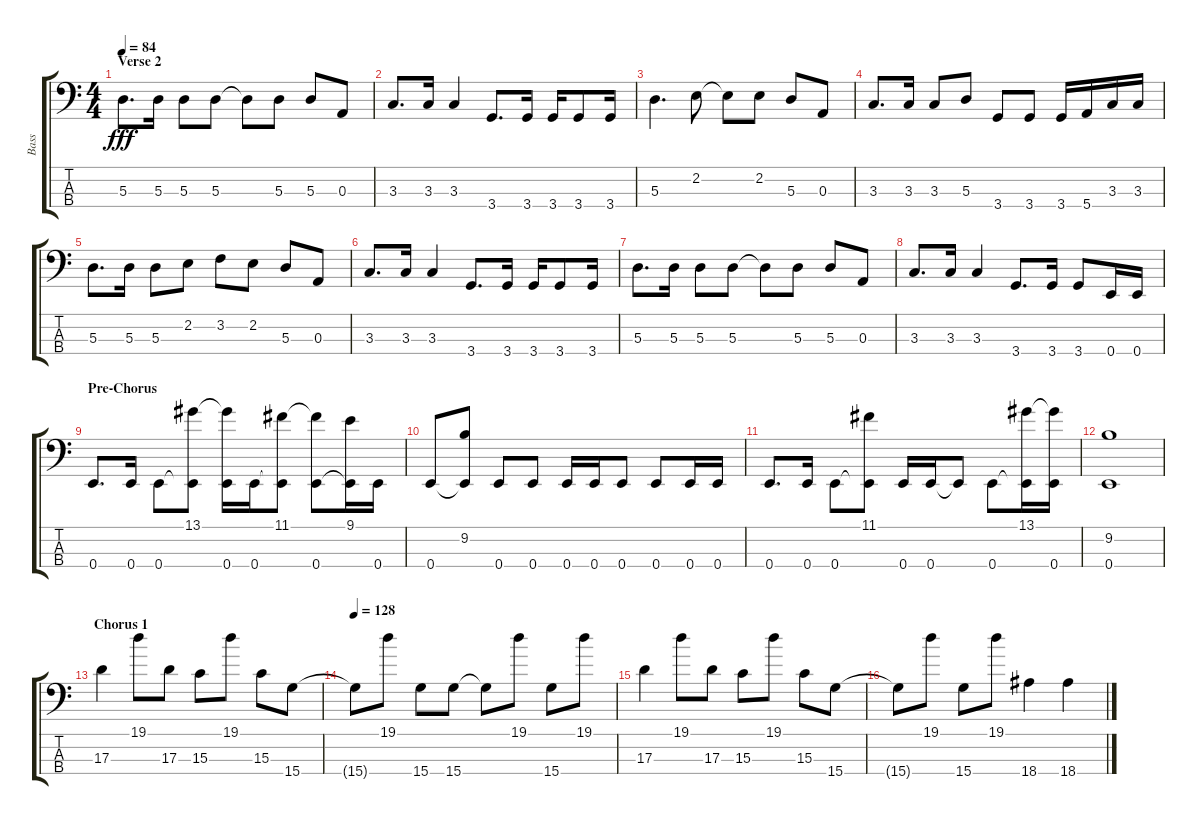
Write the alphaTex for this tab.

\track ("Bass" "Bass") {instrument electricbassfinger}
\staff {score tabs}
\tuning (G2 D2 A1 E1) {hide}
\ts (4 4)
\section ("" "Verse 2")
\tempo 84
\clef f4
\ks c
5.3.8{d dy fff} 5.3.16 5.3.8 5.3.8 5.3{t}.8 5.3.8 5.3.8 0.3.8 |
3.3.8{d} 3.3.16 3.3.4 3.4.8{d} 3.4.16 3.4.16 3.4.8 3.4.16 |
5.3.4{d} 2.2.8 2.2{t}.8 2.2.8 5.3.8 0.3.8 |
3.3.8{d} 3.3.16 3.3.8 5.3.8 3.4.8 3.4.8 3.4.16 5.4.16 3.3.16 3.3.16 |
5.3.8{d} 5.3.16 5.3.8 2.2.8 3.2.8 2.2.8 5.3.8 0.3.8 |
3.3.8{d} 3.3.16 3.3.4 3.4.8{d} 3.4.16 3.4.16 3.4.8 3.4.16 |
5.3.8{d} 5.3.16 5.3.8 5.3.8 5.3{t}.8 5.3.8 5.3.8 0.3.8 |
3.3.8{d} 3.3.16 3.3.4 3.4.8{d} 3.4.16 3.4.8 0.4.16 0.4.16 |
\section ("" "Pre-Chorus")
0.4.8{d} 0.4.16 0.4.8 (13.1 0.4{t}).8 (13.1{t} 0.4).16 0.4.16 (11.1 0.4{t}).8 (11.1{t} 0.4).8 (9.1 0.4{t}).16 0.4.16 |
0.4.8 (9.2 0.4{t}).8 0.4.8 0.4.8 0.4.16 0.4.16 0.4.8 0.4.8 0.4.16 0.4.16 |
0.4.8{d} 0.4.16 0.4.8 (11.1 0.4{t}).8 0.4.16 0.4.16 0.4{t}.8 0.4.8 (13.1 0.4{t}).16 (13.1{t} 0.4).16 |
(9.2 0.4).1 |
\section ("" "Chorus 1")
17.3.4 19.1.8 17.3.8 15.3.8 19.1.8 15.3.8 15.4.8 |
\tempo 128
15.4{t}.8 19.1.8 15.4.8 15.4.8 15.4{t}.8 19.1.8 15.4.8 19.1.8 |
17.3.4 19.1.8 17.3.8 15.3.8 19.1.8 15.3.8 15.4.8 |
15.4{t}.8 19.1.8 15.4.8 19.1.8 18.4.4 18.4.4
